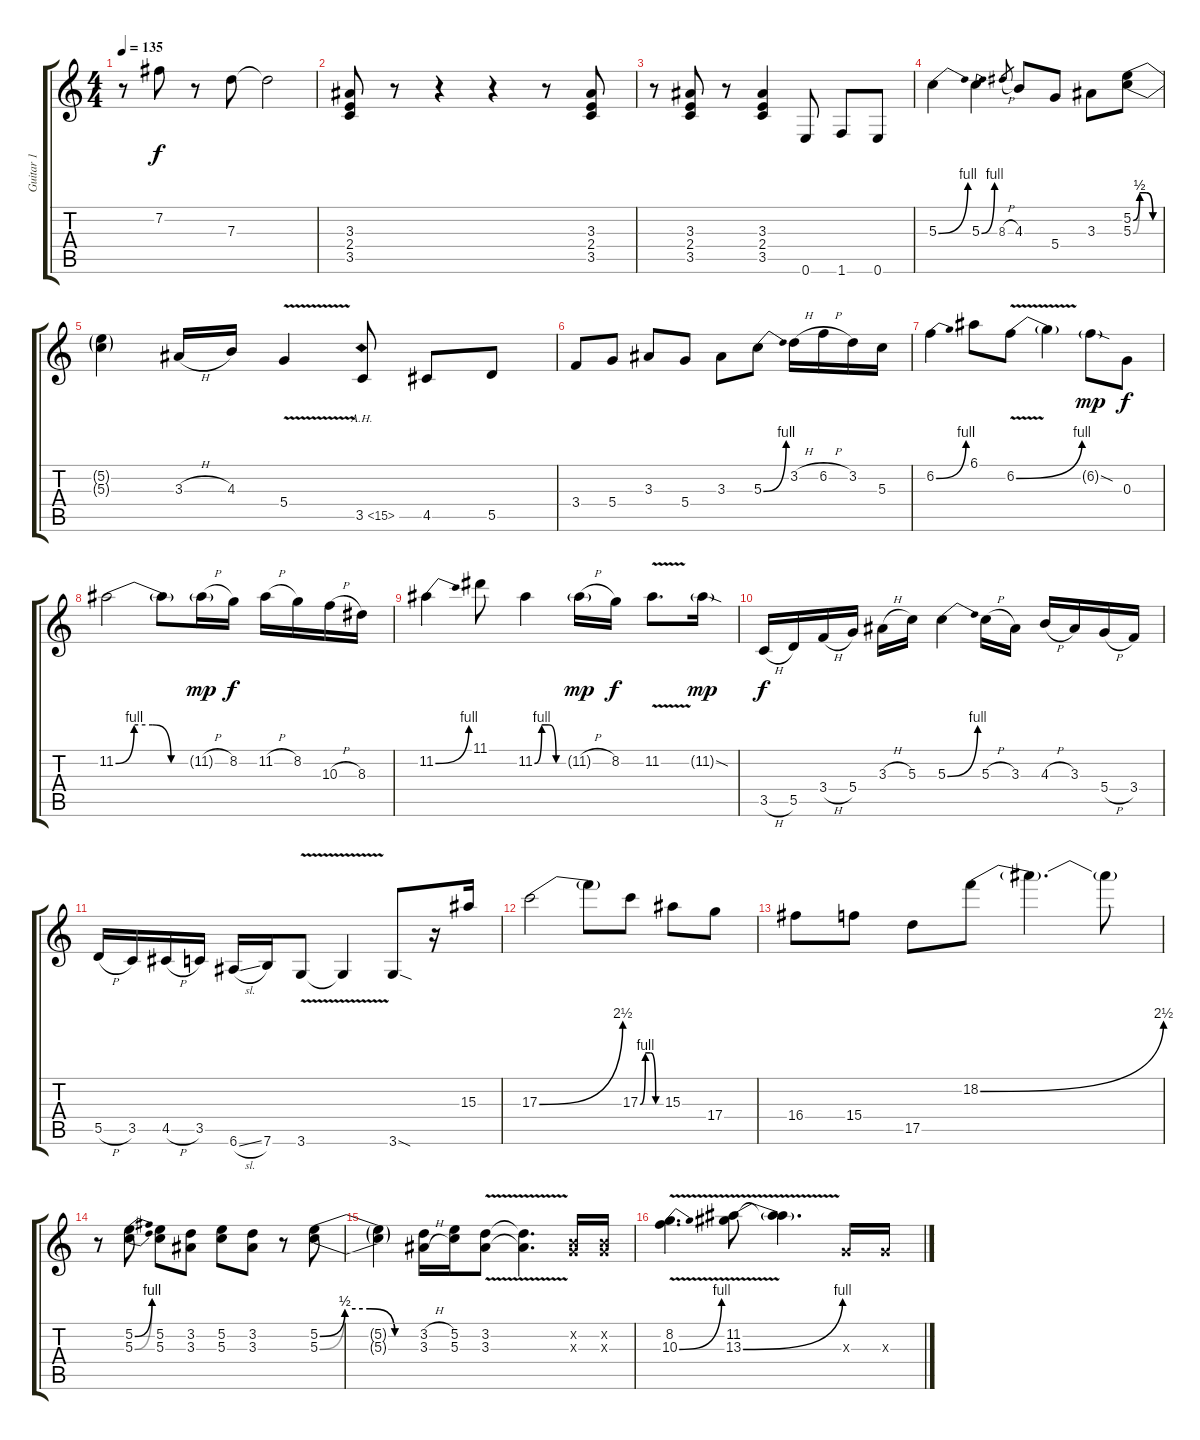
\track ("Guitar 1" "Guitar 1") {instrument distortionguitar}
\staff {score tabs}
\tuning (E4 B3 G3 D3 A2 E2) {hide}
\ts (4 4)
\tempo 135
\clef g2
\ks c
r.8{dy f} 7.2.8 r.8 7.3.8 7.3{t}.2 |
(3.3 2.4 3.5).8 r.8 r.4 r.4 r.8 (3.3 2.4 3.5).8 |
r.8 (3.3 2.4 3.5).8 r.8 (3.3 2.4 3.5).4 0.6.8 1.6.8 0.6.8 |
5.3{be (bend 0 0 60 4)}.4{volume 16} 5.3{be (bend 0 0 60 4)}.4 8.3{h}.8{gr} 4.3.8 5.4.8 3.3.8 (5.2{be (custom 0 0 15 2 30 2 45 0 60 0)} 5.3{be (custom 0 0 15 2 30 2 45 0 60 0)}).8 |
(5.2{t} 5.3{t}).4 3.3{h}.16 4.3.16 5.4{v}.4 3.5{ah 12}.8 4.5.8 5.5.8 |
3.4.8 5.4.8 3.3.8 5.4.8 3.3.8 5.3{be (bend 0 0 60 4)}.8 3.2{h}.16 6.2{h}.16 3.2.16 5.3.16 |
6.2{be (bend 0 0 60 4)}.4 6.1.8 6.2{be (bend 0 0 60 4) v}.8 6.2{t}.4 6.2{sod g}.8{dy mp} 0.3.8{dy f} |
11.2{be (custom 0 0 15 4 30 4 45 0 60 0)}.2 11.2{t}.8 11.2{h g}.16{dy mp} 8.2.16{dy f} 11.2{h}.16 8.2.16 10.3{h}.16 8.3.16 |
11.2{be (bend 0 0 60 4)}.4 11.1.8 11.2{be (custom 0 0 15 4 30 4 45 0 60 0)}.4 11.2{h g}.16{dy mp} 8.2.16{dy f} 11.2{v}.8{d} 11.2{sod g}.16{dy mp} |
3.5{h}.16{dy f} 5.5.16 3.4{h}.16 5.4.16 3.3{h}.16 5.3.16 5.3{be (bend 0 0 60 4)}.4 5.3{h}.16 3.3.16 4.3{h}.16 3.3.16 5.4{h}.16 3.4.16 |
5.5{h}.16 3.5.16 4.5{h}.16 3.5.16 6.6{sl}.16 7.6.16 3.6{v}.8 3.6{t}.4 3.6{sod}.8 r.16 15.3.16 |
17.3{be (bend 0 0 60 10)}.2 17.3{t}.8 17.3{be (custom 0 0 15 4 30 4 45 0 60 0)}.8 15.3.8 17.4.8 |
16.4.8 15.4.8 17.5.8 18.2{be (bend 0 0 60 10)}.8 18.2{t}.4{d} 18.2{t}.8 |
r.8 (5.2{be (bend 0 0 60 4)} 5.3{be (bend 0 0 60 4)}).8 (5.2 5.3).8 (3.2 3.3).8 (5.2 5.3).8 (3.2 3.3).8 r.8 (5.2{be (custom 0 0 15 2 30 2 45 0 60 0)} 5.3{be (custom 0 0 15 2 30 2 45 0 60 0)}).8 |
(5.2{t} 5.3{t}).4 (3.2{h} 3.3{h}).16 (5.2 5.3).16 (3.2{v} 3.3{v}).8 (3.2{t} 3.3{t}).4{d} (0.2{x} 0.3{x}).16 (0.2{x} 0.3{x}).16 |
(8.2 10.3{be (bend 0 0 60 4) v}).4{d} (11.2 13.3{be (bend 0 0 60 4) v}).8 (11.2{t} 13.3{t}).4{d} 0.3{x}.16 0.3{x}.16
